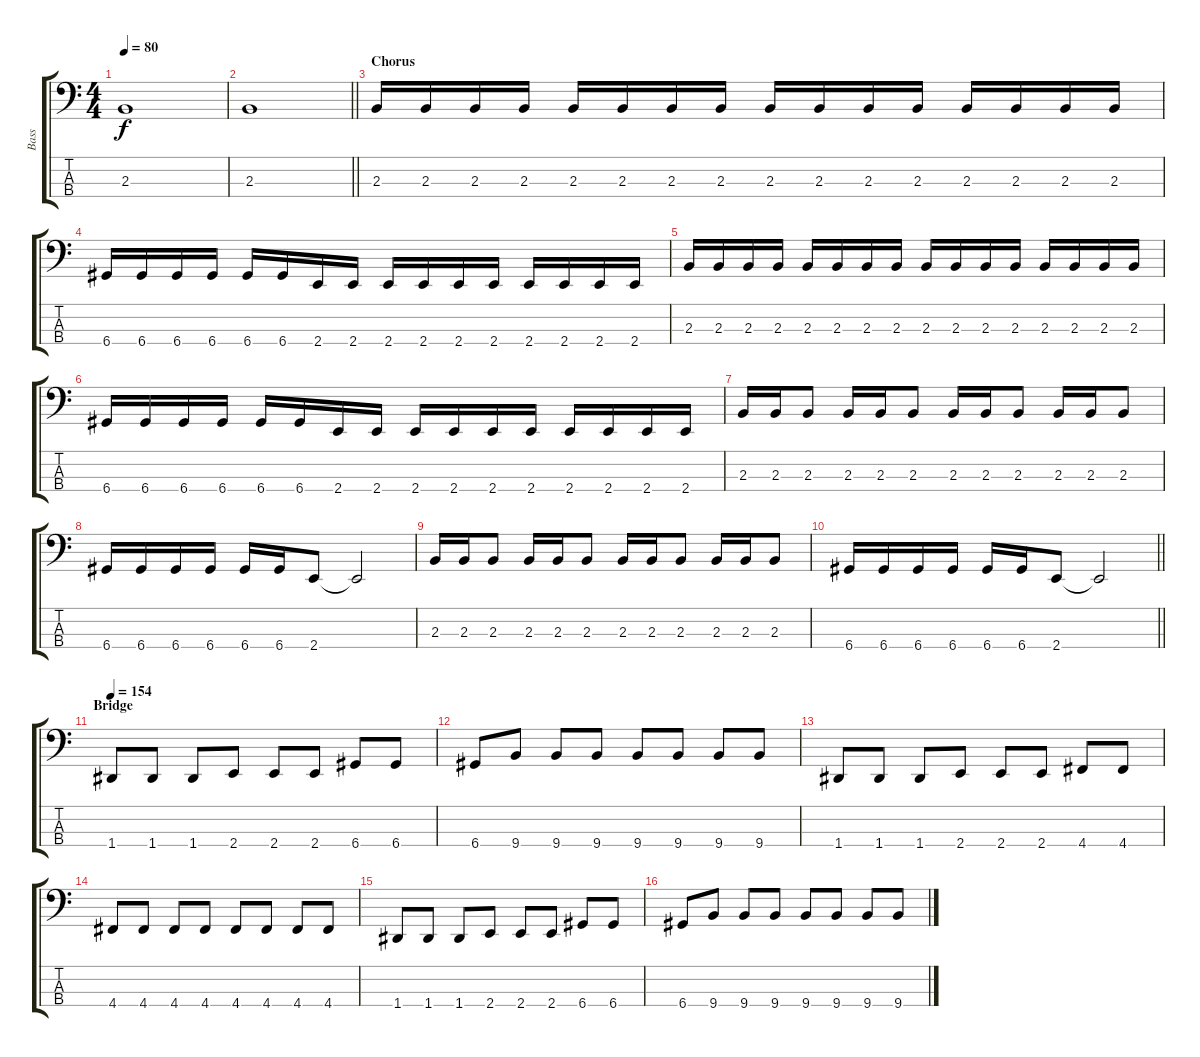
\track ("Bass" "Bass") {instrument electricbassfinger}
\staff {score tabs}
\tuning (G2 D2 A1 D1) {hide}
\ts (4 4)
\tempo 80
\clef f4
\ks c
2.3.1{dy f} |
\barLineRight lightlight
2.3.1 |
\section ("" "Chorus")
2.3.16 2.3.16 2.3.16 2.3.16 2.3.16 2.3.16 2.3.16 2.3.16 2.3.16 2.3.16 2.3.16 2.3.16 2.3.16 2.3.16 2.3.16 2.3.16 |
6.4.16 6.4.16 6.4.16 6.4.16 6.4.16 6.4.16 2.4.16 2.4.16 2.4.16 2.4.16 2.4.16 2.4.16 2.4.16 2.4.16 2.4.16 2.4.16 |
2.3.16 2.3.16 2.3.16 2.3.16 2.3.16 2.3.16 2.3.16 2.3.16 2.3.16 2.3.16 2.3.16 2.3.16 2.3.16 2.3.16 2.3.16 2.3.16 |
6.4.16 6.4.16 6.4.16 6.4.16 6.4.16 6.4.16 2.4.16 2.4.16 2.4.16 2.4.16 2.4.16 2.4.16 2.4.16 2.4.16 2.4.16 2.4.16 |
2.3.16 2.3.16 2.3.8 2.3.16 2.3.16 2.3.8 2.3.16 2.3.16 2.3.8 2.3.16 2.3.16 2.3.8 |
6.4.16 6.4.16 6.4.16 6.4.16 6.4.16 6.4.16 2.4.8 2.4{t}.2 |
2.3.16 2.3.16 2.3.8 2.3.16 2.3.16 2.3.8 2.3.16 2.3.16 2.3.8 2.3.16 2.3.16 2.3.8 |
\barLineRight lightlight
6.4.16 6.4.16 6.4.16 6.4.16 6.4.16 6.4.16 2.4.8 2.4{t}.2 |
\section ("" "Bridge")
\tempo 154
1.4.8 1.4.8 1.4.8 2.4.8 2.4.8 2.4.8 6.4.8 6.4.8 |
6.4.8 9.4.8 9.4.8 9.4.8 9.4.8 9.4.8 9.4.8 9.4.8 |
1.4.8 1.4.8 1.4.8 2.4.8 2.4.8 2.4.8 4.4.8 4.4.8 |
4.4.8 4.4.8 4.4.8 4.4.8 4.4.8 4.4.8 4.4.8 4.4.8 |
1.4.8 1.4.8 1.4.8 2.4.8 2.4.8 2.4.8 6.4.8 6.4.8 |
6.4.8 9.4.8 9.4.8 9.4.8 9.4.8 9.4.8 9.4.8 9.4.8
